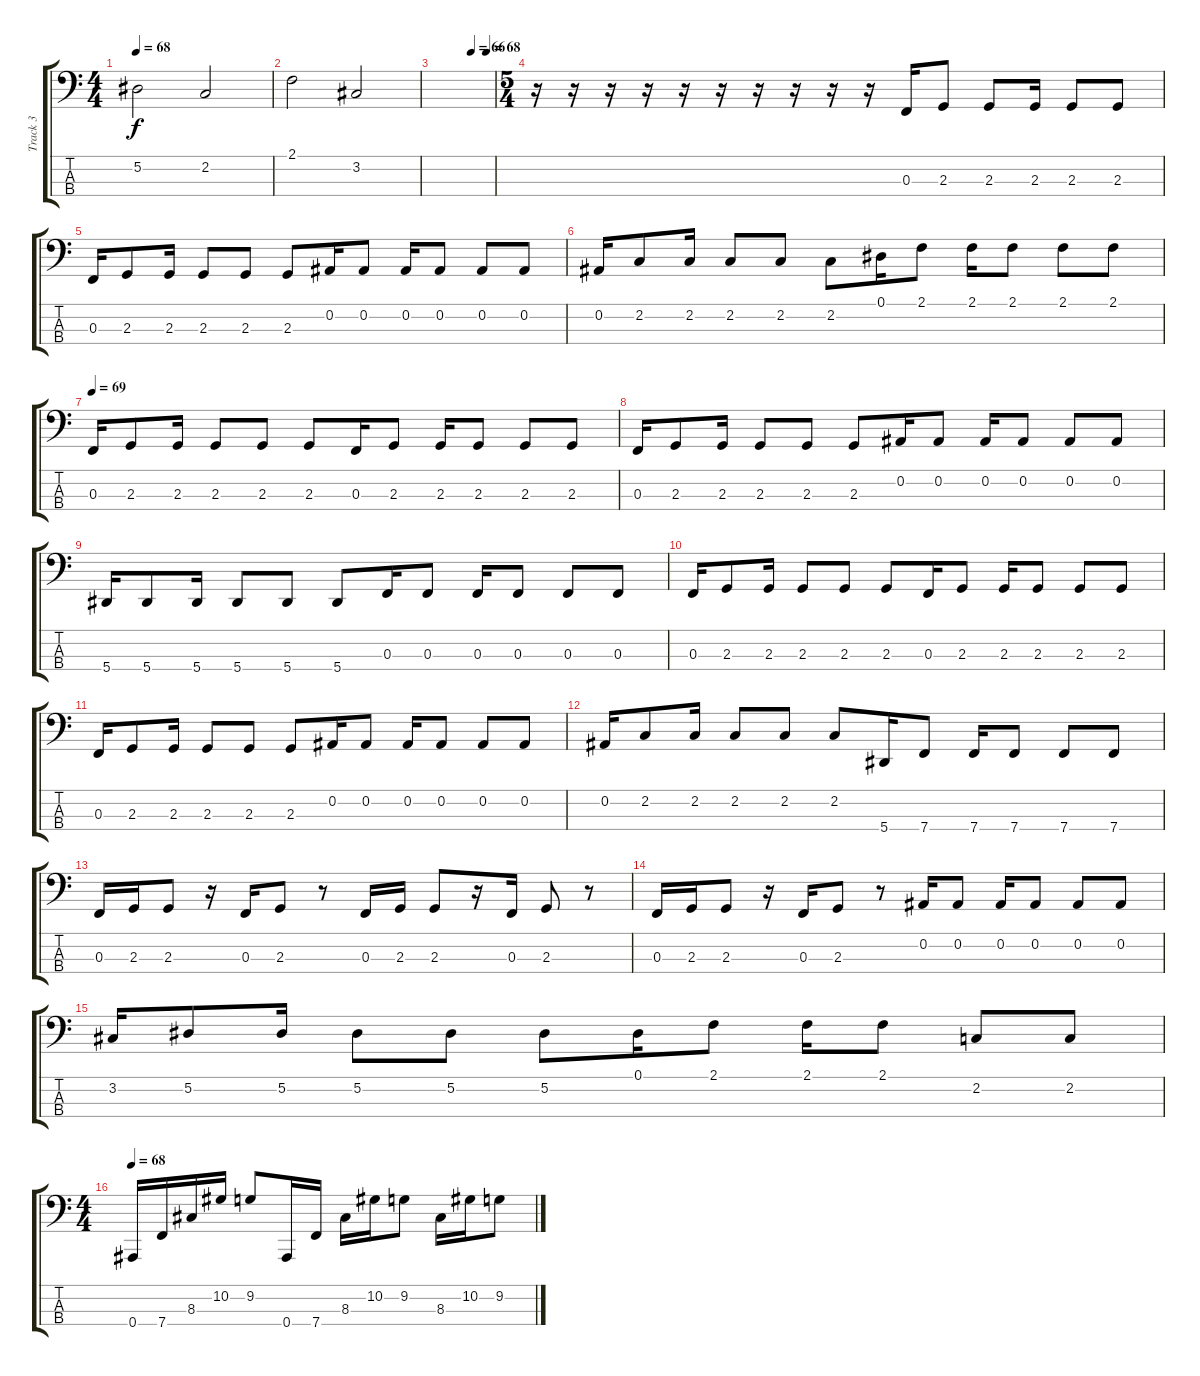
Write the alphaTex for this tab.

\track ("Track 3" "Track 3") {instrument electricbassfinger}
\staff {score tabs}
\tuning (Eb2 Bb1 F1 Bb0) {hide}
\ts (4 4)
\tempo 68
\clef f4
\ks c
5.2.2{dy f} 2.2.2 |
2.1.2 3.2.2 |
\tempo (66 0.625)
\tempo (68 0.875)
|
\ts (5 4)
r.16 r.16 r.16 r.16 r.16 r.16 r.16 r.16 r.16 r.16 0.3.16 2.3.8 2.3.8 2.3.16 2.3.8 2.3.8 |
0.3.16 2.3.8 2.3.16 2.3.8 2.3.8 2.3.8 0.2.16 0.2.8 0.2.16 0.2.8 0.2.8 0.2.8 |
0.2.16 2.2.8 2.2.16 2.2.8 2.2.8 2.2.8 0.1.16 2.1.8 2.1.16 2.1.8 2.1.8 2.1.8 |
\tempo 69
0.3.16 2.3.8 2.3.16 2.3.8 2.3.8 2.3.8 0.3.16 2.3.8 2.3.16 2.3.8 2.3.8 2.3.8 |
0.3.16 2.3.8 2.3.16 2.3.8 2.3.8 2.3.8 0.2.16 0.2.8 0.2.16 0.2.8 0.2.8 0.2.8 |
5.4.16 5.4.8 5.4.16 5.4.8 5.4.8 5.4.8 0.3.16 0.3.8 0.3.16 0.3.8 0.3.8 0.3.8 |
0.3.16 2.3.8 2.3.16 2.3.8 2.3.8 2.3.8 0.3.16 2.3.8 2.3.16 2.3.8 2.3.8 2.3.8 |
0.3.16 2.3.8 2.3.16 2.3.8 2.3.8 2.3.8 0.2.16 0.2.8 0.2.16 0.2.8 0.2.8 0.2.8 |
0.2.16 2.2.8 2.2.16 2.2.8 2.2.8 2.2.8 5.4.16 7.4.8 7.4.16 7.4.8 7.4.8 7.4.8 |
0.3.16 2.3.16 2.3.8 r.16 0.3.16 2.3.8 r.8 0.3.16 2.3.16 2.3.8 r.16 0.3.16 2.3.8 r.8 |
0.3.16 2.3.16 2.3.8 r.16 0.3.16 2.3.8 r.8 0.2.16 0.2.8 0.2.16 0.2.8 0.2.8 0.2.8 |
3.2.16 5.2.8 5.2.16 5.2.8 5.2.8 5.2.8 0.1.16 2.1.8 2.1.16 2.1.8 2.2.8 2.2.8 |
\ts (4 4)
\tempo 68
0.4.16 7.4.16 8.3.16 10.2.16 9.2.8 0.4.16 7.4.16 8.3.16 10.2.16 9.2.8 8.3.16 10.2.16 9.2.8
